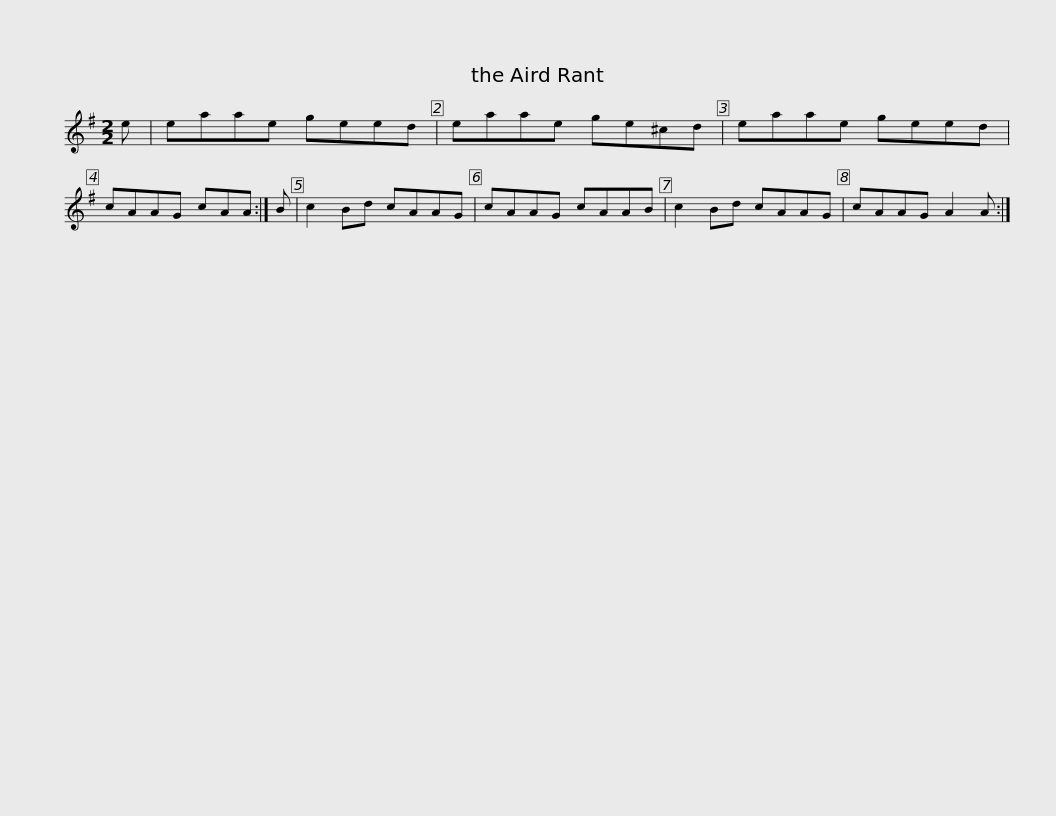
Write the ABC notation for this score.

X:1
L:1/8
M:2/2
I:linebreak $
K:G
V:1 treble
V:1
 e | eaae geed | eaae ge^cd | eaae geed | cAAG cAA :| %5
 B | c2 Bd cAAG |$ cAAG cAAB | c2 Bd cAAG | cAAG A2 A :| %10
